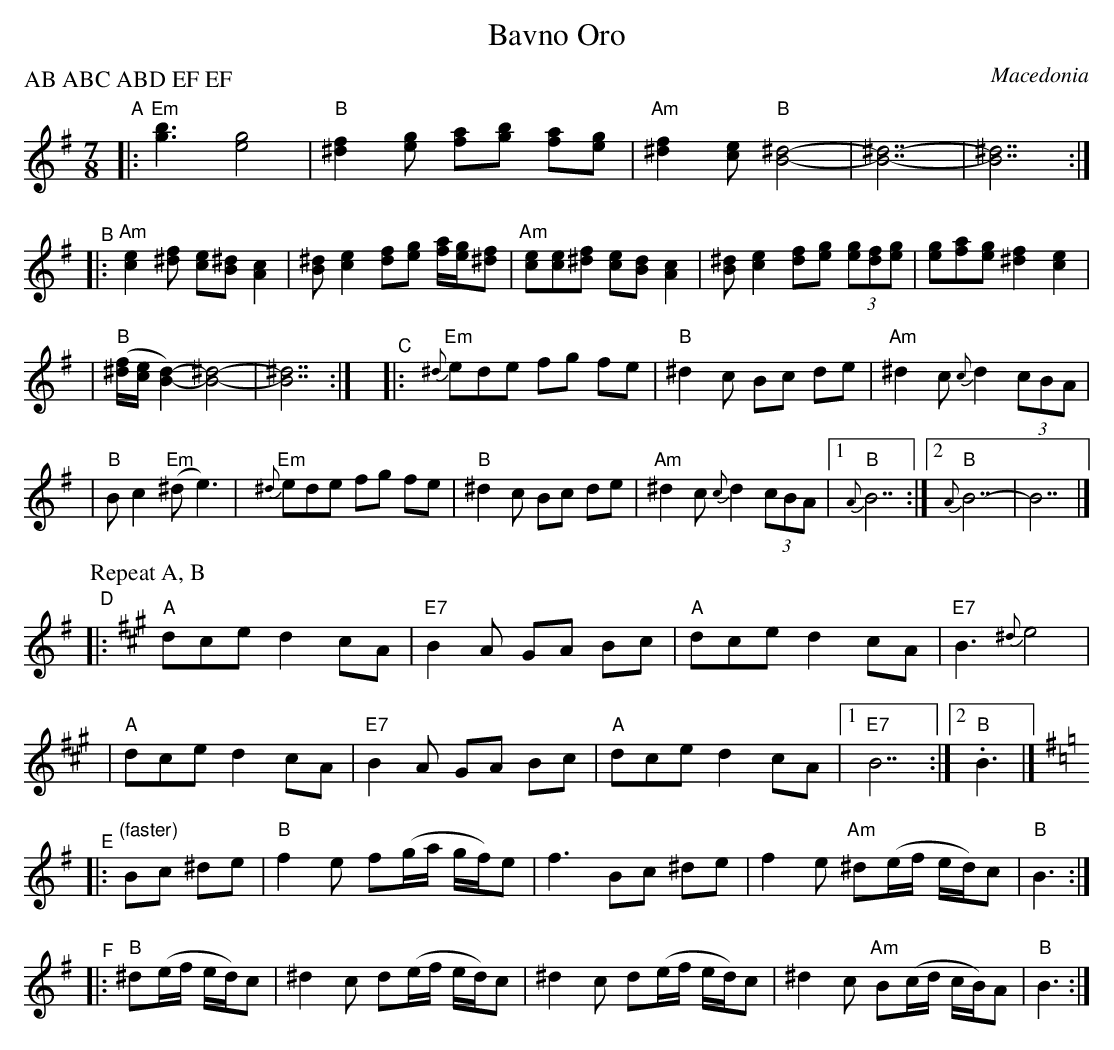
X:1
T: Bavno Oro
O: Macedonia
P: AB ABC ABD EF EF
M: 7/8
L: 1/8
K: Em
"^A" \
|: "Em"[g3b3] [e4g4] | "B"[^d2f2][eg] [fa][gb] [fa][eg] \
| "Am"[^d2f2][ce] "B"[B4^d4]- | [B7^d7]- | [B7^d7] :|
"^B" \
|: "Am"[c2e2][^df] [ec][B^d] [A2c2] \
| [B^d][c2e2] [df][eg] [f/a/][e/g/][^df] \
| "Am"[ce][ce][^df] [ec][Bd] [A2c2] \
| [B^d][c2e2] [df][eg] (3[eg][df][eg] \
| [eg][fa][eg] [^d2f2] [c2e2] |
| "B"([^d/f/][c/e/][B2d2])- [B4^d4]- | [B7^d7] :| y\
"^C" \
|: "Em"{^d}ede fg fe | "B"^d2c Bc de | "Am"^d2c {c}d2 (3cBA |
| "B"Bc2 "Em"(^de3) | "Em"{^d}ede fg fe | "B"^d2c Bc de \
| "Am"^d2c {c}d2 (3cBA |1 "B"{A}B7 :|2 "B"{A}B7- | B7 |]
P: Repeat A, B
K: A
"^D" \
|: "A"dce d2 cA | "E7"B2A GA Bc \
| "A"dce d2 cA | "E7"B3 {^d}e4 |
|  "A"dce d2 cA | "E7"B2A GA Bc \
| "A"dce d2 cA |1 "E7"B7 :|2 "B".B3 |]
K: Em
"^E"\
|: "(faster)"Bc ^de \
| "B"f2e f(g/a/ g/f/)e | f3 Bc ^de \
| f2e "Am"^d(e/f/ e/d/)c | "B"B3 :|
"^F" \
|: "B"^d(e/f/ e/d/)c \
| ^d2c d(e/f/ e/d/)c \
| ^d2c d(e/f/ e/d/)c \
| ^d2c "Am"B(c/d/ c/B/)A | "B"B3 :|
